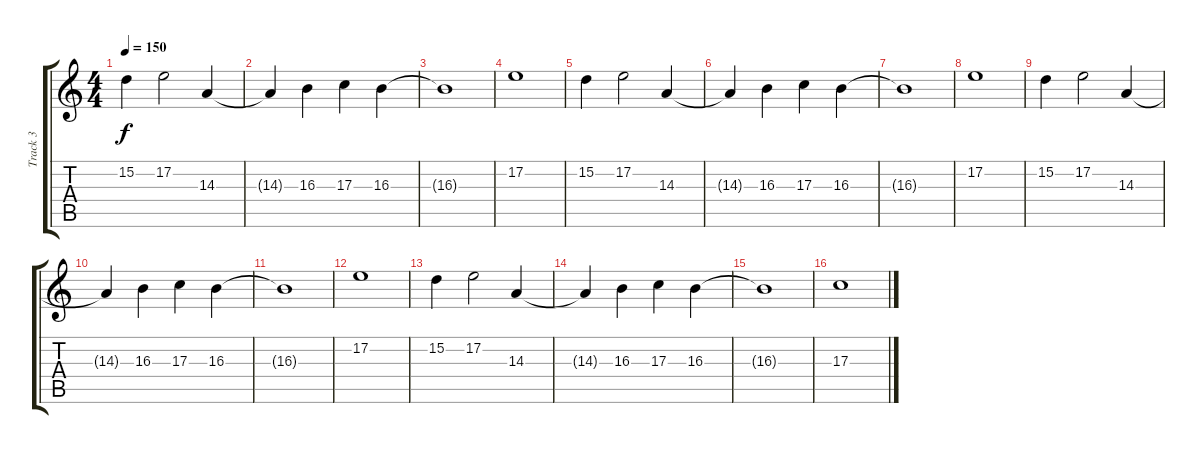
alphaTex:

\track ("Track 3" "Track 3") {instrument synthstrings1}
\staff {score tabs}
\tuning (E4 B3 G3 D3 A2 E2) {hide}
\ts (4 4)
\tempo 150
\clef g2
\ks c
15.2.4{dy f} 17.2.2 14.3.4 |
14.3{t}.4 16.3.4 17.3.4 16.3.4 |
16.3{t}.1 |
17.2.1 |
15.2.4 17.2.2 14.3.4 |
14.3{t}.4 16.3.4 17.3.4 16.3.4 |
16.3{t}.1 |
17.2.1 |
15.2.4 17.2.2 14.3.4 |
14.3{t}.4 16.3.4 17.3.4 16.3.4 |
16.3{t}.1 |
17.2.1 |
15.2.4 17.2.2 14.3.4 |
14.3{t}.4 16.3.4 17.3.4 16.3.4 |
16.3{t}.1 |
17.3.1
